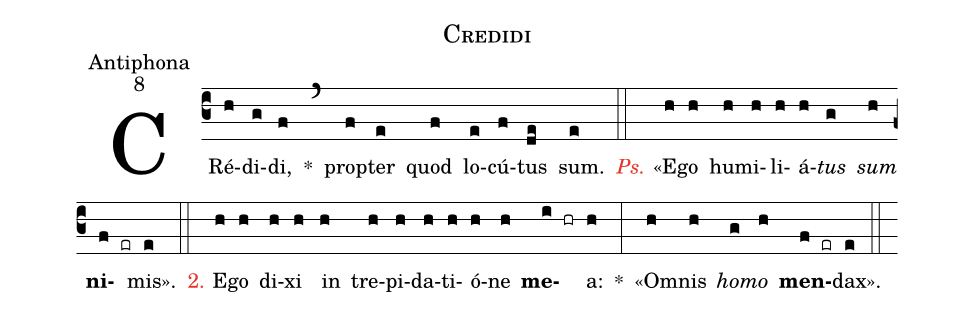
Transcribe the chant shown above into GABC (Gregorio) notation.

name:Credidi;
office-part:Antiphona;
mode:8;
%%
(c3) CRé(h)di(g)di,(f) *(`) prop(f)ter(e) quod(f) lo(e)cú(f)tus(de) sum.(e) (::)

<i><c>Ps.</c></i> «E(h)go(h) hu(h)mi(h)li(h)á(h)<i>tus</i>(g) <i>sum</i>(h) <b>ni</b>(f er)mis».(e) (::)
<c>2.</c> E(h)go(h) di(h)xi(h) in(h) tre(h)pi(h)da(h)ti(h)ó(h)ne(h) <b>me</b>(i hr)a:(h) *(:) «Om(h)nis(h) <i>ho</i>(g)<i>mo</i>(h) <b>men</b>(f er)dax».(e) (::)
